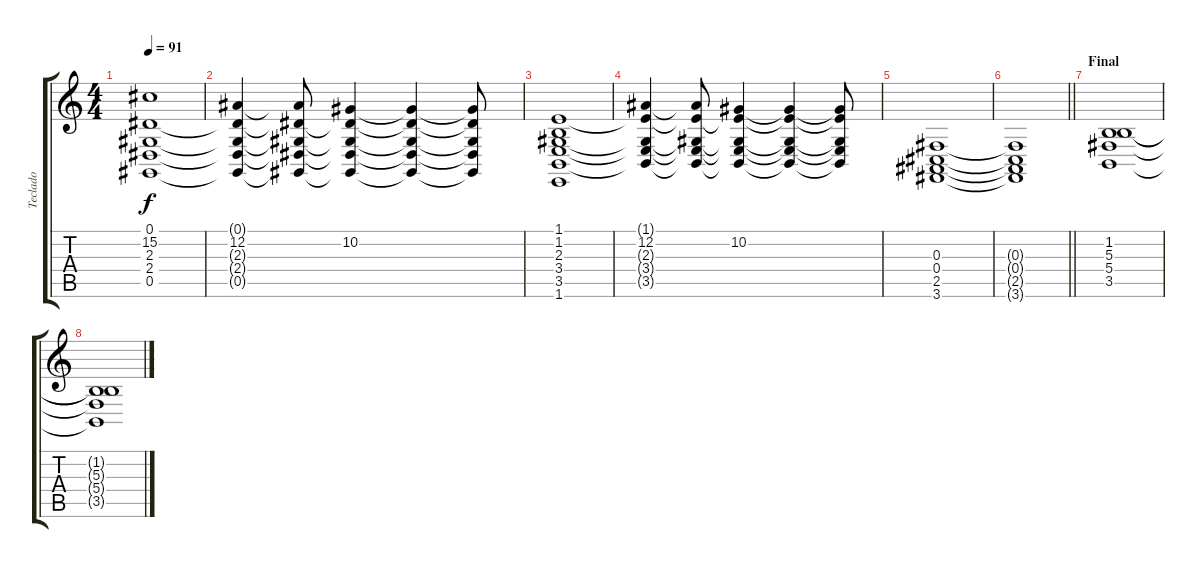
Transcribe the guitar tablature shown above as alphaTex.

\track ("Teclado" "Teclado") {instrument pad7halo}
\staff {score tabs}
\tuning (Eb4 Bb3 Gb3 Db3 Ab2 Eb2) {hide}
\ts (4 4)
\tempo 91
\clef g2
\ks c
(0.1 15.2 2.3 2.4 0.5).1{dy f} |
(0.1{t} 12.2 2.3{t} 2.4{t} 0.5{t}).4 (0.1{t} 12.2{t} 2.3{t} 2.4{t} 0.5{t}).8 (0.1{t} 10.2 2.3{t} 2.4{t} 0.5{t}).4 (0.1{t} 10.2{t} 2.3{t} 2.4{t} 0.5{t}).4 (0.1{t} 10.2{t} 2.3{t} 2.4{t} 0.5{t}).8 |
(1.1 1.2 2.3 3.4 3.5 1.6).1 |
(1.1{t} 12.2 2.3{t} 3.4{t} 3.5{t}).4 (1.1{t} 12.2{t} 2.3{t} 3.4{t} 3.5{t}).8 (1.1{t} 10.2 2.3{t} 3.4{t} 3.5{t}).4 (1.1{t} 10.2{t} 2.3{t} 3.4{t} 3.5{t}).4 (1.1{t} 10.2{t} 2.3{t} 3.4{t} 3.5{t}).8 |
(0.3 0.4 2.5 3.6).1 |
\barLineRight lightlight
(0.3{t} 0.4{t} 2.5{t} 3.6{t}).1 |
\section ("" "Final")
(1.2 5.3 5.4 3.5).1 |
(1.2{t} 5.3{t} 5.4{t} 3.5{t}).1
